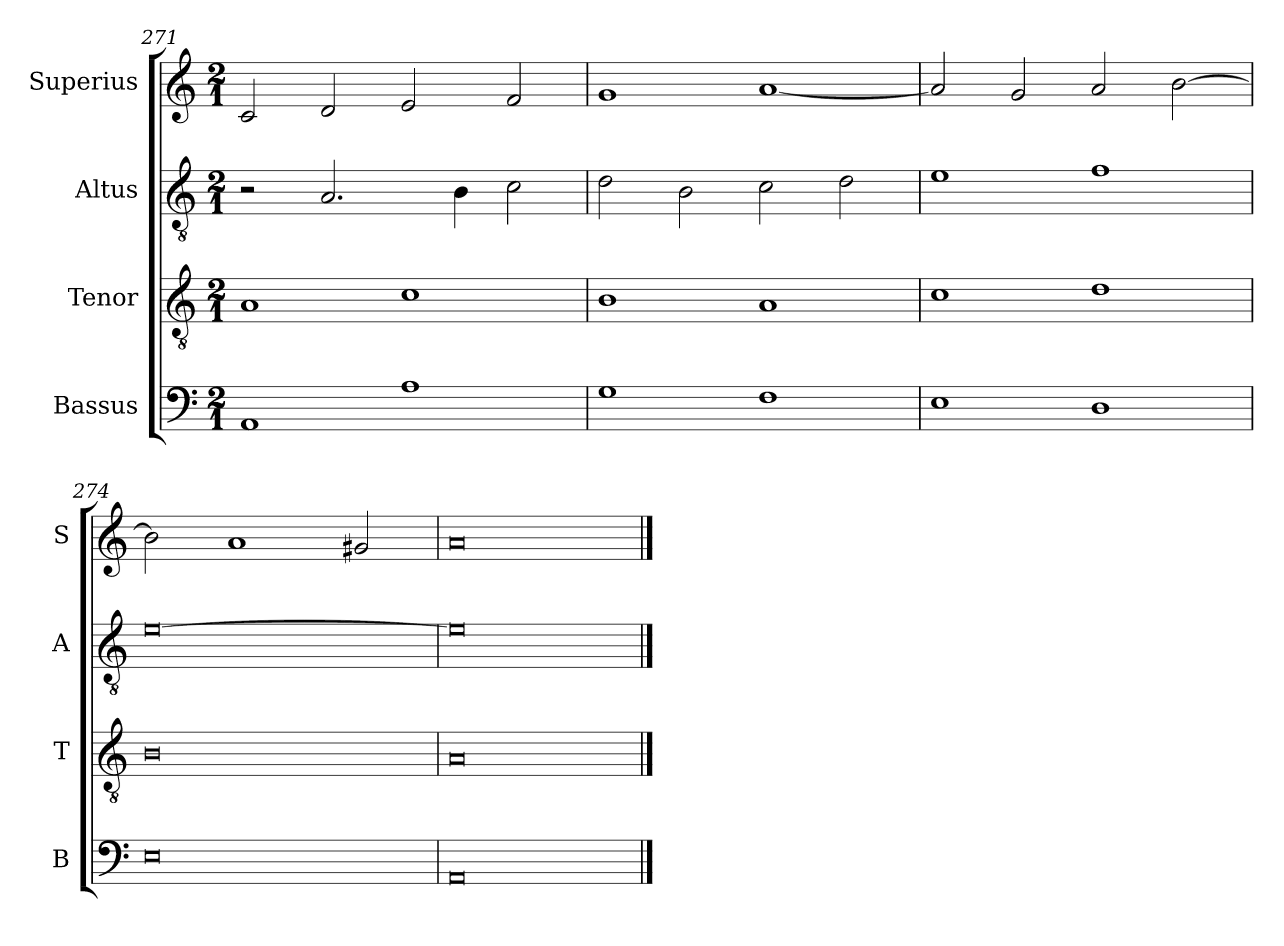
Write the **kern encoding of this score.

**kern	**kern	**kern	**kern
*part4	*part3	*part2	*part1
*staff4	*staff3	*staff2	*staff1
*I"Bassus	*I"Tenor	*I"Altus	*I"Superius
*I'B	*I'T	*I'A	*I'S
*clefF4	*clefGv2	*clefGv2	*clefG2
*k[]	*k[]	*k[]	*k[]
*M2/1	*M2/1	*M2/1	*M2/1
=271	=271	=271	=271
1AA	1A	2r	2c/
.	.	2.A/	2d/
1A	1c	.	2e/
.	.	4B\	.
.	.	2c\	2f/
=272	=272	=272	=272
1G	1B	2d\	1g
.	.	2B\	.
1F	1A	2c\	[1a
.	.	2d\	.
=273	=273	=273	=273
1E	1c	1e	2a/]
.	.	.	2g/
1D	1d	1f	2a/
.	.	.	[2b\
=274	=274	=274	=274
0E	0B	[0e	2b\]
.	.	.	1a
.	.	.	2g#X/
=275	=275	=275	=275
0AA	0A	0e]	0a
==	==	==	==
*-	*-	*-	*-
